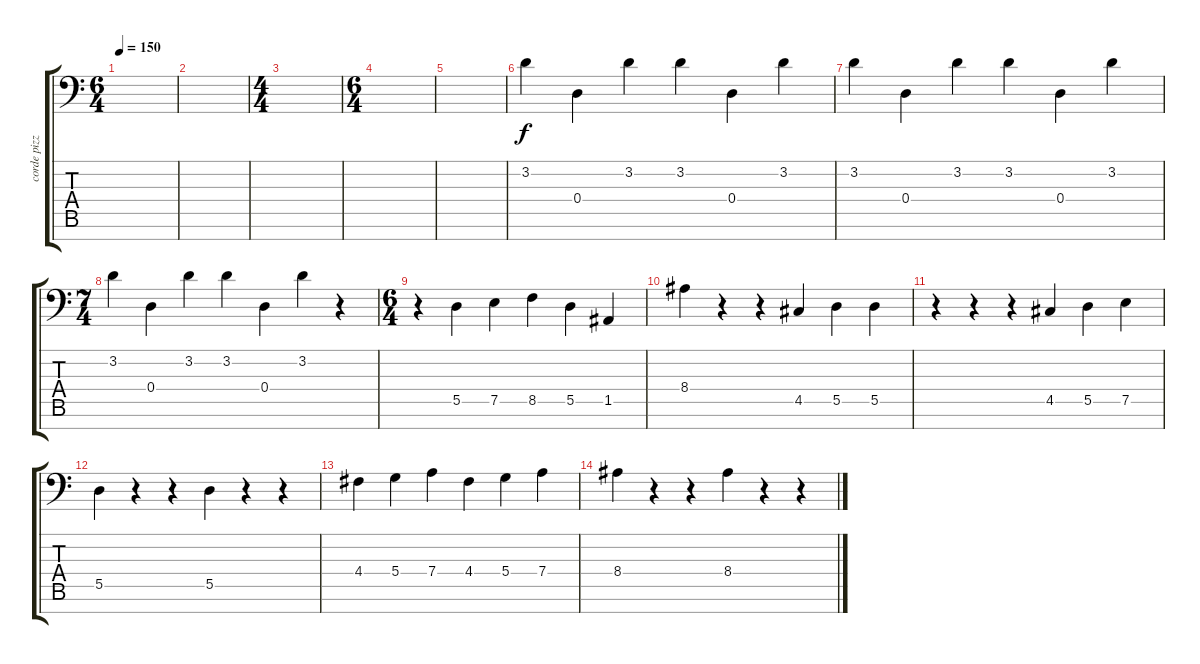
\track ("corde pizz" "corde pizz") {instrument pizzicatostrings}
\staff {score tabs}
\tuning (E4 B3 G3 D3 A2 E2 C-1) {hide}
\ts (6 4)
\tempo 150
\clef f4
\ks c
|
|
\ts (4 4)
|
\ts (6 4)
|
|
3.2.4 0.4.4 3.2.4 3.2.4 0.4.4 3.2.4 |
3.2.4 0.4.4 3.2.4 3.2.4 0.4.4 3.2.4 |
\ts (7 4)
3.2.4 0.4.4 3.2.4 3.2.4 0.4.4 3.2.4 r.4 |
\ts (6 4)
r.4 5.5.4 7.5.4 8.5.4 5.5.4 1.5.4 |
8.4.4 r.4 r.4 4.5.4 5.5.4 5.5.4 |
r.4 r.4 r.4 4.5.4 5.5.4 7.5.4 |
5.5.4 r.4 r.4 5.5.4 r.4 r.4 |
4.4.4 5.4.4 7.4.4 4.4.4 5.4.4 7.4.4 |
8.4.4 r.4 r.4 8.4.4 r.4 r.4
